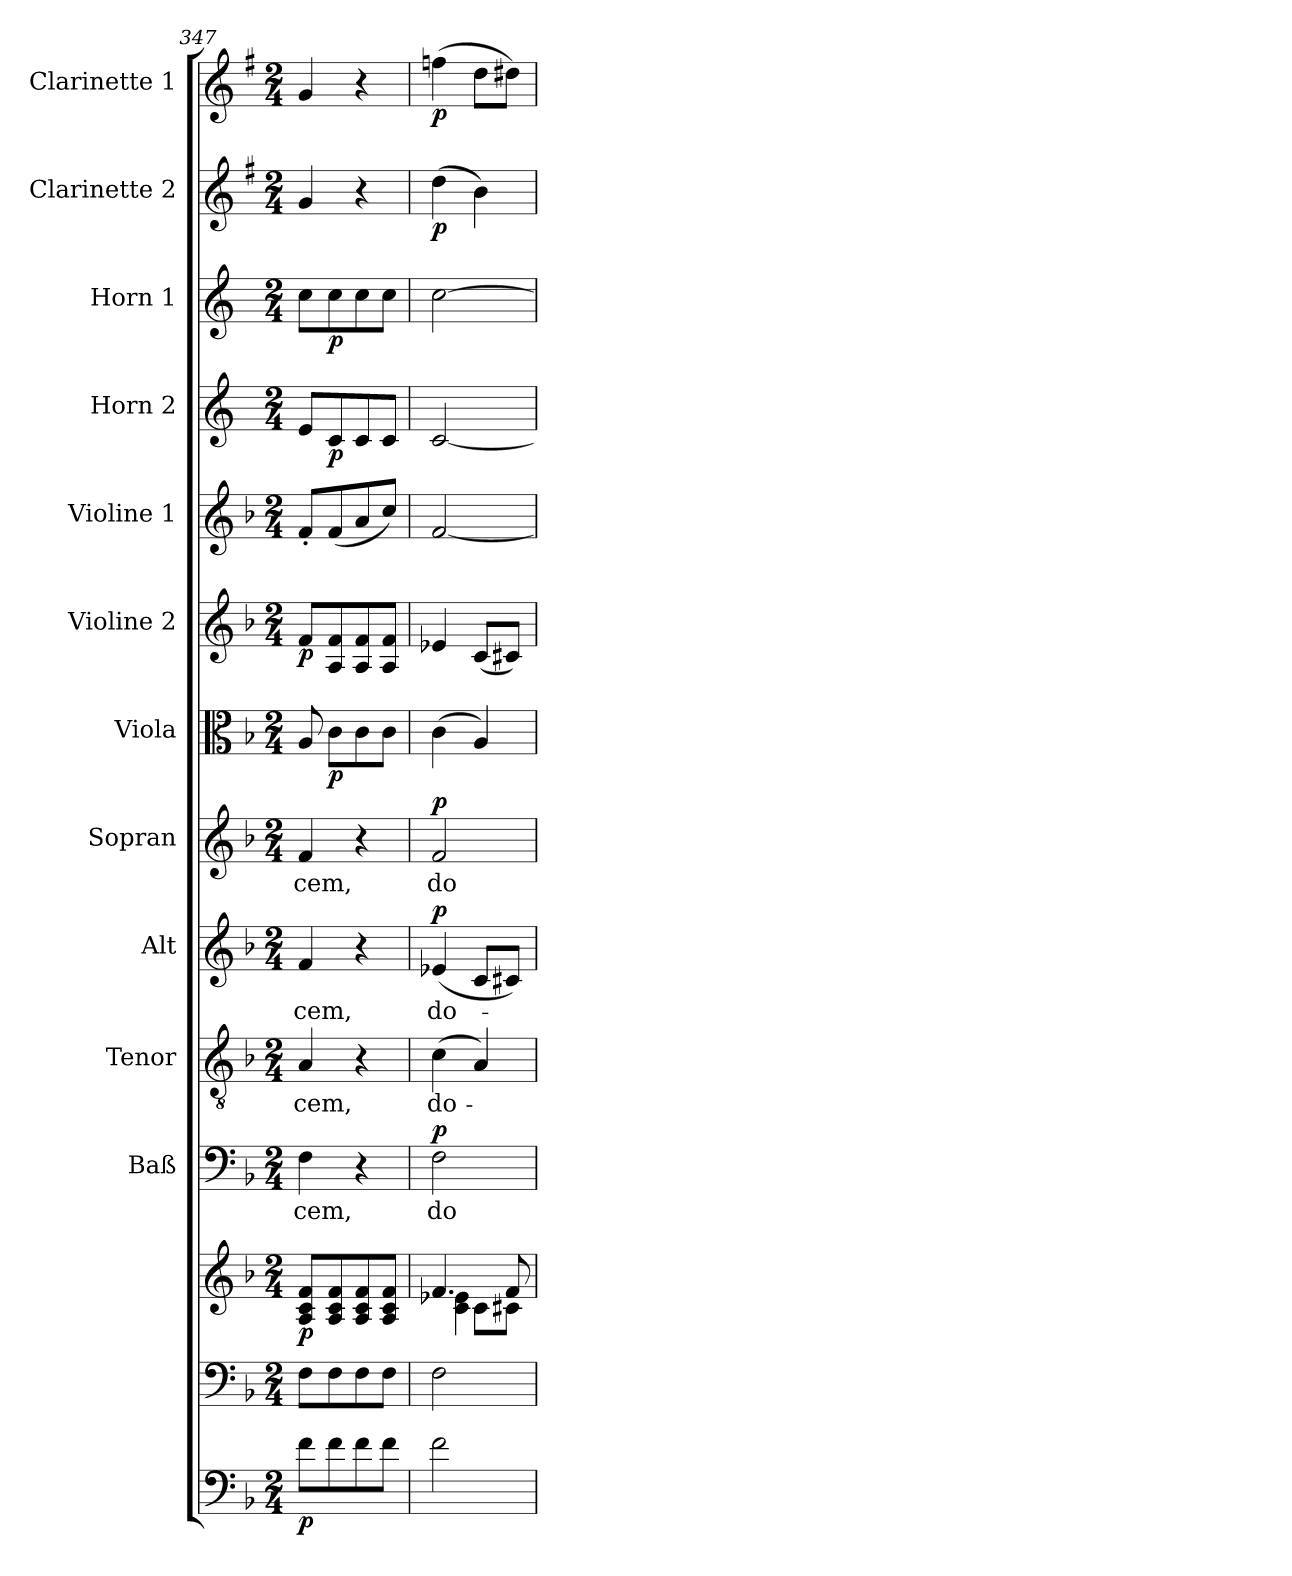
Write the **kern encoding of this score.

**kern	**dynam	**kern	**kern	**dynam	**kern	**text	**dynam	**kern	**text	**kern	**text	**dynam	**kern	**text	**dynam	**kern	**dynam	**kern	**dynam	**kern	**kern	**dynam	**kern	**dynam	**kern	**dynam	**kern	**dynam
*part13	*part13	*part12	*part12	*part12	*part11	*part11	*part11	*part10	*part10	*part9	*part9	*part9	*part8	*part8	*part8	*part7	*part7	*part6	*part6	*part5	*part4	*part4	*part3	*part3	*part2	*part2	*part1	*part1
*staff14	*staff14	*staff13	*staff12	*staff12/13	*staff11	*staff11	*staff11	*staff10	*staff10	*staff9	*staff9	*staff9	*staff8	*staff8	*staff8	*staff7	*staff7	*staff6	*staff6	*staff5	*staff4	*staff4	*staff3	*staff3	*staff2	*staff2	*staff1	*staff1
*	*	*	*	*	*I"Baß	*	*	*I"Tenor	*	*I"Alt	*	*	*I"Sopran	*	*	*I"Viola	*	*I"Violine 2	*	*I"Violine 1	*I"Horn 2	*	*I"Horn 1	*	*I"Clarinette 2	*	*I"Clarinette 1	*
*	*	*	*	*	*I'Baß	*	*	*I'Ten	*	*I'Alt	*	*	*I'Sop	*	*	*I'Vla.	*	*I'Vln. 2	*	*I'Vln. 1	*I'Hrn. 2	*	*I'Hrn. 1	*	*	*	*	*
!!LO:PB:g=z
*clefF4	*	*clefF4	*clefG2	*	*clefF4	*	*	*clefGv2	*	*clefG2	*	*	*clefG2	*	*	*clefC3	*	*clefG2	*	*clefG2	*clefG2	*	*clefG2	*	*clefG2	*	*clefG2	*
*ITrd7c12	*	*	*	*	*	*	*	*	*	*	*	*	*	*	*	*	*	*	*	*	*ITrd4c7	*	*ITrd4c7	*	*ITrd1c2	*	*ITrd1c2	*
*k[b-]	*	*k[b-]	*k[b-]	*	*k[b-]	*	*	*k[b-]	*	*k[b-]	*	*	*k[b-]	*	*	*k[b-]	*	*k[b-]	*	*k[b-]	*k[b-]	*	*k[b-]	*	*k[b-]	*	*k[b-]	*
*F:	*	*F:	*F:	*	*F:	*	*	*F:	*	*F:	*	*	*F:	*	*	*F:	*	*F:	*	*F:	*F:	*	*F:	*	*F:	*	*F:	*
*M2/4	*	*M2/4	*M2/4	*	*M2/4	*	*	*M2/4	*	*M2/4	*	*	*M2/4	*	*	*M2/4	*	*M2/4	*	*M2/4	*M2/4	*	*M2/4	*	*M2/4	*	*M2/4	*
=347	=347	=347	=347	=347	=347	=347	=347	=347	=347	=347	=347	=347	=347	=347	=347	=347	=347	=347	=347	=347	=347	=347	=347	=347	=347	=347	=347	=347
!	!LO:DY:b	!	!	!LO:DY:b	!	!LO:LY:b	!	!	!LO:LY:b	!	!LO:LY:b	!	!	!LO:LY:b	!	!	!	!	!LO:DY:b	!	!	!	!	!	!	!	!	!
8F\L	p	8F\L	8A/ 8c/ 8f/L	p	4F\	-cem,	.	4A/	-cem,	4f/	-cem,	.	4f/	-cem,	.	8A/	.	8f/L	p	8f'</L	8A/L	.	8f\L	.	4f/	.	4f/	.
!	!	!	!	!	!	!	!	!	!	!	!	!	!	!	!	!	!LO:DY:b	!	!	!	!	!LO:DY:b	!	!LO:DY:b	!	!	!	!
8F\	.	8F\	8A/ 8c/ 8f/	.	.	.	.	.	.	.	.	.	.	.	.	8c\L	p	8A/ 8f/	.	(<8f/	8F/	p	8f\	p	.	.	.	.
8F\	.	8F\	8A/ 8c/ 8f/	.	4r	.	.	4r	.	4r	.	.	4r	.	.	8c\	.	8A/ 8f/	.	8a/	8F/	.	8f\	.	4r	.	4r	.
8F\J	.	8F\J	8A/ 8c/ 8f/J	.	.	.	.	.	.	.	.	.	.	.	.	8c\J	.	8A/ 8f/J	.	8cc/J)	8F/J	.	8f\J	.	.	.	.	.
=348	=348	=348	=348	=348	=348	=348	=348	=348	=348	=348	=348	=348	=348	=348	=348	=348	=348	=348	=348	=348	=348	=348	=348	=348	=348	=348	=348	=348
*	*	*	*^	*	*	*	*	*	*	*	*	*	*	*	*	*	*	*	*	*	*	*	*	*	*	*	*	*
!	!	!	!	!	!	!	!LO:LY:b	!LO:DY:a	!	!LO:LY:b	!	!LO:LY:b	!LO:DY:a	!	!LO:LY:b	!LO:DY:a	!	!	!	!	!	!	!	!	!	!	!LO:DY:b	!	!LO:DY:b
2F\	.	2F\	4.f/	4c\ 4e-X\	.	2F\	do-	p	(>4c\	do-	(<4e-X/	do-	p	2f/	do-	p	(>4c\	.	4e-X/	.	[2f/	[2F/	.	[2f\	.	(>4cc\	p	(>4ee-X\	p
.	.	.	.	8c\L	.	.	.	.	4A/)	.	8c/L	.	.	.	.	.	4A/)	.	(<8c/L	.	.	.	.	.	.	4a\)	.	8cc\L	.
.	.	.	8f/	8c#X\J	.	.	.	.	.	.	8c#X/J)	.	.	.	.	.	.	.	8c#X/J)	.	.	.	.	.	.	.	.	8cc#X\J)	.
*	*	*	*v	*v	*	*	*	*	*	*	*	*	*	*	*	*	*	*	*	*	*	*	*	*	*	*	*	*	*
=	=	=	=	=	=	=	=	=	=	=	=	=	=	=	=	=	=	=	=	=	=	=	=	=	=	=	=	=
*-	*-	*-	*-	*-	*-	*-	*-	*-	*-	*-	*-	*-	*-	*-	*-	*-	*-	*-	*-	*-	*-	*-	*-	*-	*-	*-	*-	*-
